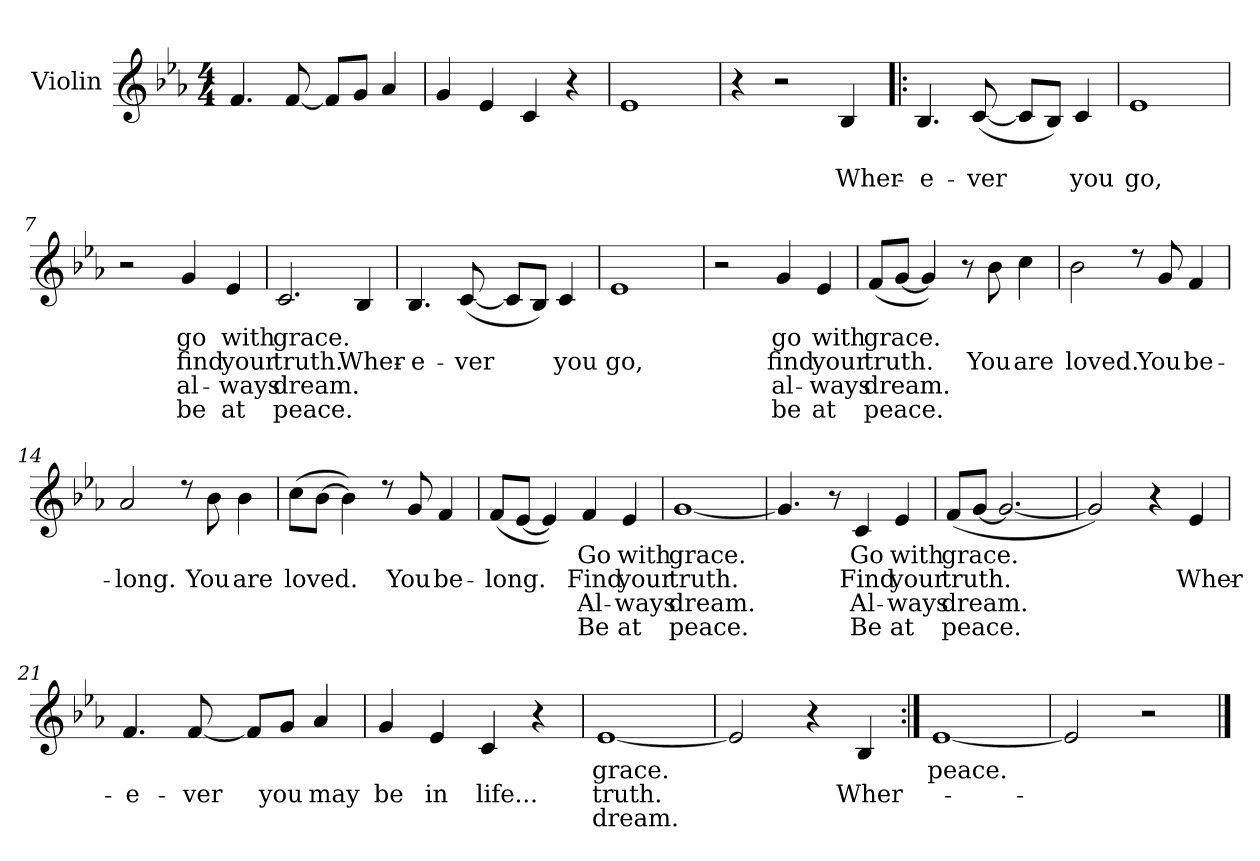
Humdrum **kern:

**kern	**text	**text	**text	**text
*part1	*part1	*part1	*part1	*part1
*staff1	*staff1	*staff1	*staff1	*staff1
*I"Violin	*	*	*	*
*I'Vln.	*	*	*	*
*clefG2	*	*	*	*
*k[b-e-a-]	*	*	*	*
*M4/4	*	*	*	*
*MM115	*	*	*	*
=1	=1	=1	=1	=1
4.f/	.	.	.	.
[<8f/	.	.	.	.
8f/L]	.	.	.	.
8g/J	.	.	.	.
4a-/	.	.	.	.
=2	=2	=2	=2	=2
4g/	.	.	.	.
4e-/	.	.	.	.
4c/	.	.	.	.
4r	.	.	.	.
=3	=3	=3	=3	=3
1e-	.	.	.	.
=4	=4	=4	=4	=4
4r	.	.	.	.
2r	.	.	.	.
!	!	!LO:LY:b	!	!
4B-/	.	Wher-	.	.
=5!|:	=5!|:	=5!|:	=5!|:	=5!|:
!	!	!LO:LY:b	!	!
4.B-/	.	-e-	.	.
!	!	!LO:LY:b	!	!
([<8c/	.	-ver	.	.
8c/L]	.	.	.	.
8B-/J)	.	.	.	.
!	!	!LO:LY:b	!	!
4c/	.	you	.	.
=6	=6	=6	=6	=6
!	!	!LO:LY:b	!	!
1e-	.	go,	.	.
!!LO:LB:g=z
=7	=7	=7	=7	=7
2r	.	.	.	.
!	!LO:LY:b	!LO:LY:b	!LO:LY:b	!LO:LY:b
4g/	go	find	al-	be
!	!LO:LY:b	!LO:LY:b	!LO:LY:b	!LO:LY:b
4e-/	with	your	-ways	at
=8	=8	=8	=8	=8
!	!LO:LY:b	!LO:LY:b	!LO:LY:b	!LO:LY:b
2.c/	grace.	truth.	dream.	peace.
!	!	!LO:LY:b	!	!
4B-/	.	Wher-	.	.
=9	=9	=9	=9	=9
!	!	!LO:LY:b	!	!
4.B-/	.	-e-	.	.
!	!	!LO:LY:b	!	!
([<8c/	.	-ver	.	.
8c/L]	.	.	.	.
8B-/J)	.	.	.	.
!	!	!LO:LY:b	!	!
4c/	.	you	.	.
=10	=10	=10	=10	=10
!	!	!LO:LY:b	!	!
1e-	.	go,	.	.
!!LO:LB:g=z
=11	=11	=11	=11	=11
2rcc	.	.	.	.
!	!LO:LY:b	!LO:LY:b	!LO:LY:b	!LO:LY:b
4g/	go	find	al-	be
!	!LO:LY:b	!LO:LY:b	!LO:LY:b	!LO:LY:b
4e-/	with	your	-ways	at
=12	=12	=12	=12	=12
!	!LO:LY:b	!LO:LY:b	!LO:LY:b	!LO:LY:b
(8f/L	grace.	truth.	dream.	peace.
[<8g/J	.	.	.	.
4g/])	.	.	.	.
8r	.	.	.	.
!	!	!LO:LY:b	!	!
8b-\	.	You	.	.
!	!	!LO:LY:b	!	!
4cc\	.	are	.	.
=13	=13	=13	=13	=13
!	!	!LO:LY:b	!	!
2b-\	.	loved.	.	.
8rcc	.	.	.	.
!	!	!LO:LY:b	!	!
8g/	.	You	.	.
!	!	!LO:LY:b	!	!
4f/	.	be-	.	.
=14	=14	=14	=14	=14
!	!	!LO:LY:b	!	!
2a-/	.	-long.	.	.
8rcc	.	.	.	.
!	!	!LO:LY:b	!	!
8b-\	.	You	.	.
!	!	!LO:LY:b	!	!
4b-\	.	are	.	.
=15	=15	=15	=15	=15
!	!	!LO:LY:b	!	!
(8cc\L	.	loved.	.	.
[>8b-\J	.	.	.	.
4b-\])	.	.	.	.
8rcc	.	.	.	.
!	!	!LO:LY:b	!	!
8g/	.	You	.	.
!	!	!LO:LY:b	!	!
4f/	.	be-	.	.
!!LO:LB:g=z
=16	=16	=16	=16	=16
!	!	!LO:LY:b	!	!
(8f/L	.	-long.	.	.
[<8e-/J	.	.	.	.
4e-/])	.	.	.	.
!	!LO:LY:b	!LO:LY:b	!LO:LY:b	!LO:LY:b
4f/	Go	Find	Al-	Be
!	!LO:LY:b	!LO:LY:b	!LO:LY:b	!LO:LY:b
4e-/	with	your	-ways	at
=17	=17	=17	=17	=17
!	!LO:LY:b	!LO:LY:b	!LO:LY:b	!LO:LY:b
[<1g	grace.	truth.	dream.	peace.
=18	=18	=18	=18	=18
4.g/]	.	.	.	.
8r	.	.	.	.
!	!LO:LY:b	!LO:LY:b	!LO:LY:b	!LO:LY:b
4c/	Go	Find	Al-	Be
!	!LO:LY:b	!LO:LY:b	!LO:LY:b	!LO:LY:b
4e-/	with	your	-ways	at
=19	=19	=19	=19	=19
!	!LO:LY:b	!LO:LY:b	!LO:LY:b	!LO:LY:b
(8f/L	grace.	truth.	dream.	peace.
[<8g/J	.	.	.	.
2.g/_	.	.	.	.
=20	=20	=20	=20	=20
2g/])	.	.	.	.
4r	.	.	.	.
!	!	!LO:LY:b	!	!
4e-/	.	Wher-	.	.
!!LO:LB:g=z
=21	=21	=21	=21	=21
!	!	!LO:LY:b	!	!
4.f/	.	-e-	.	.
!	!	!LO:LY:b	!	!
[<8f/	.	-ver	.	.
8f/L]	.	.	.	.
!	!	!LO:LY:b	!	!
8g/J	.	you	.	.
!	!	!LO:LY:b	!	!
4a-/	.	may	.	.
=22	=22	=22	=22	=22
!	!	!LO:LY:b	!	!
4g/	.	be	.	.
!	!	!LO:LY:b	!	!
4e-/	.	in	.	.
!	!	!LO:LY:b	!	!
4c/	.	life...	.	.
4r	.	.	.	.
=23	=23	=23	=23	=23
!	!LO:LY:b	!LO:LY:b	!LO:LY:b	!
[<1e-	grace.	truth.	dream.	.
=24	=24	=24	=24	=24
2e-/]	.	.	.	.
4r	.	.	.	.
!	!	!LO:LY:b	!	!
4B-/	.	Wher-	.	.
=25:|!	=25:|!	=25:|!	=25:|!	=25:|!
!	!LO:LY:b	!	!	!
[<1e-	peace.	.	.	.
=26	=26	=26	=26	=26
2e-/]	.	.	.	.
2rcc	.	.	.	.
==	==	==	==	==
*-	*-	*-	*-	*-
